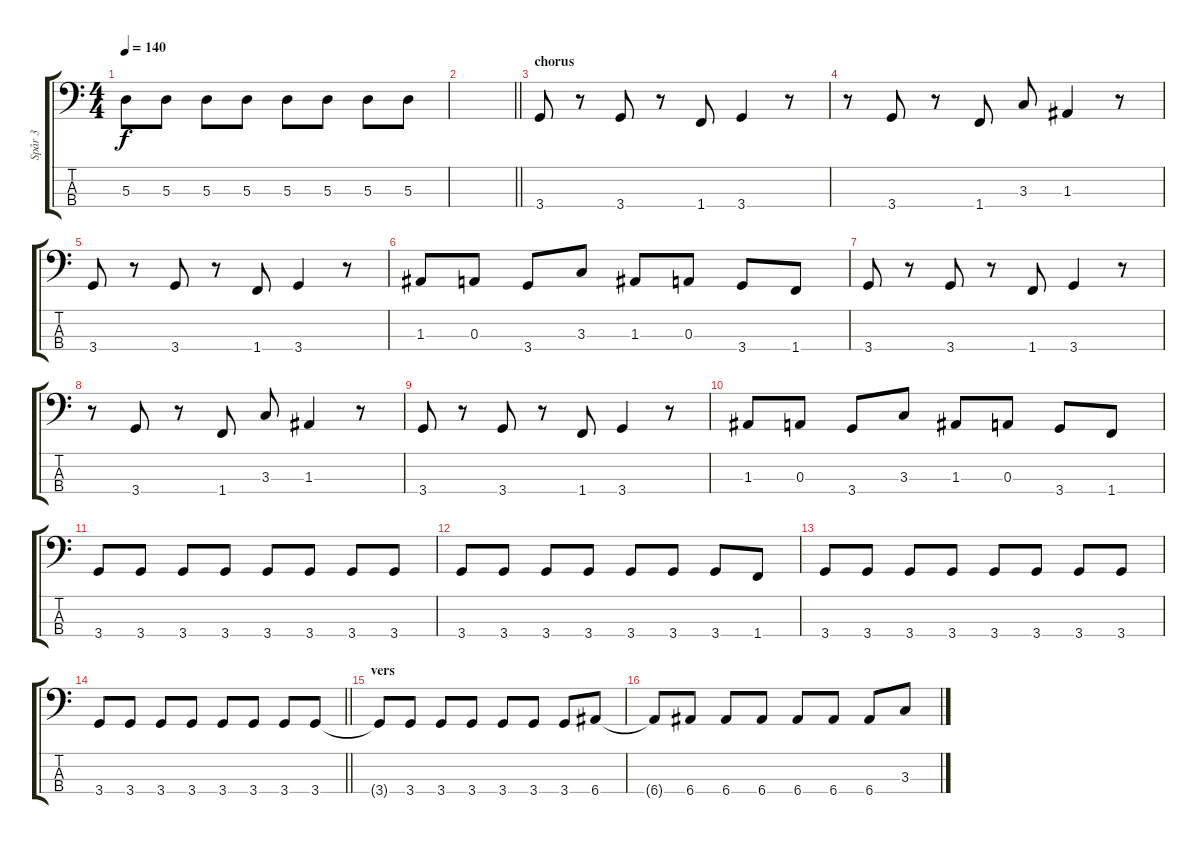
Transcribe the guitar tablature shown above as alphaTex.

\track ("Spår 3" "Spår 3") {instrument electricbassfinger}
\staff {score tabs}
\tuning (G2 D2 A1 E1) {hide}
\ts (4 4)
\tempo 140
\clef f4
\ks c
5.3{t}.8{dy f} 5.3.8 5.3.8 5.3.8 5.3.8 5.3.8 5.3.8 5.3.8 |
\barLineRight lightlight
|
\section ("" "chorus")
3.4.8 r.8 3.4.8 r.8 1.4.8 3.4.4 r.8 |
r.8 3.4.8 r.8 1.4.8 3.3.8 1.3.4 r.8 |
3.4.8 r.8 3.4.8 r.8 1.4.8 3.4.4 r.8 |
1.3.8 0.3.8 3.4.8 3.3.8 1.3.8 0.3.8 3.4.8 1.4.8 |
3.4.8 r.8 3.4.8 r.8 1.4.8 3.4.4 r.8 |
r.8 3.4.8 r.8 1.4.8 3.3.8 1.3.4 r.8 |
3.4.8 r.8 3.4.8 r.8 1.4.8 3.4.4 r.8 |
1.3.8 0.3.8 3.4.8 3.3.8 1.3.8 0.3.8 3.4.8 1.4.8 |
3.4.8 3.4.8 3.4.8 3.4.8 3.4.8 3.4.8 3.4.8 3.4.8 |
3.4.8 3.4.8 3.4.8 3.4.8 3.4.8 3.4.8 3.4.8 1.4.8 |
3.4.8 3.4.8 3.4.8 3.4.8 3.4.8 3.4.8 3.4.8 3.4.8 |
\barLineRight lightlight
3.4.8 3.4.8 3.4.8 3.4.8 3.4.8 3.4.8 3.4.8 3.4.8 |
\section ("" "vers")
3.4{t}.8 3.4.8 3.4.8 3.4.8 3.4.8 3.4.8 3.4.8 6.4.8 |
6.4{t}.8 6.4.8 6.4.8 6.4.8 6.4.8 6.4.8 6.4.8 3.3.8
